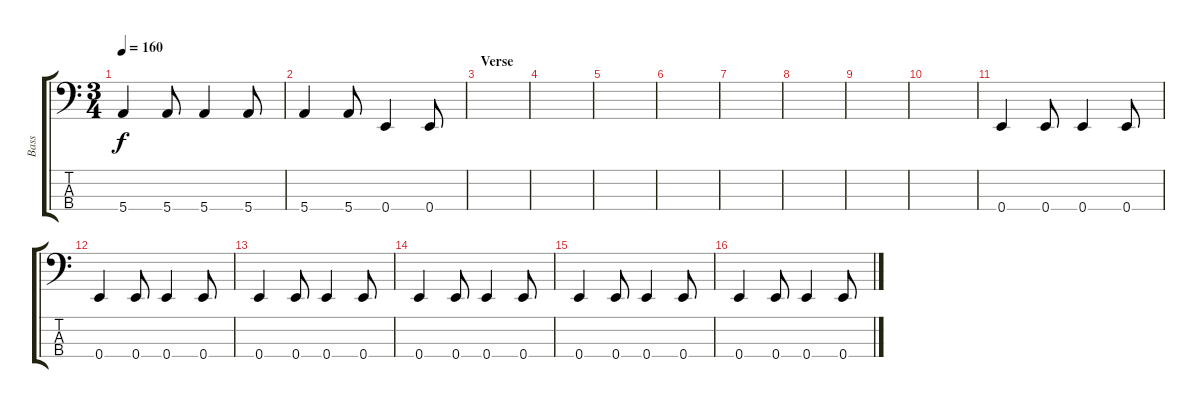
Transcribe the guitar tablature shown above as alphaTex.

\track ("Bass" "Bass") {instrument electricbassfinger}
\staff {score tabs}
\tuning (G2 D2 A1 E1) {hide}
\ts (3 4)
\tempo 160
\clef f4
\ks c
5.4.4{dy f} 5.4.8 5.4.4 5.4.8 |
5.4.4 5.4.8 0.4.4 0.4.8 |
\section ("" "Verse")
|
|
|
|
|
|
|
|
0.4.4 0.4.8 0.4.4 0.4.8 |
0.4.4 0.4.8 0.4.4 0.4.8 |
0.4.4 0.4.8 0.4.4 0.4.8 |
0.4.4 0.4.8 0.4.4 0.4.8 |
0.4.4 0.4.8 0.4.4 0.4.8 |
0.4.4 0.4.8 0.4.4 0.4.8
